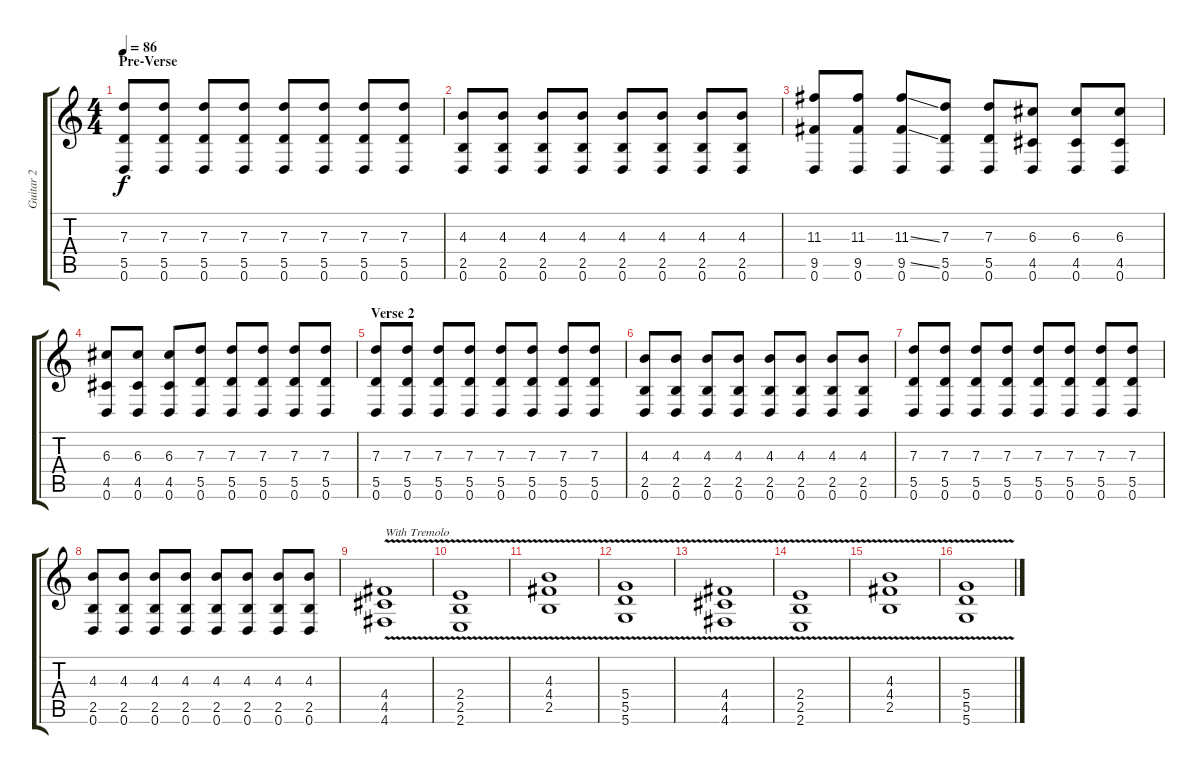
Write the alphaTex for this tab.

\track ("Guitar 2" "Guitar 2") {instrument electricguitarjazz}
\staff {score tabs}
\tuning (E4 B3 G3 D3 A2 D2) {hide}
\ts (4 4)
\section ("" "Pre-Verse")
\tempo 86
\clef g2
\ks c
(7.3 5.5 0.6).8{dy f instrument electricguitarjazz} (7.3 5.5 0.6).8 (7.3 5.5 0.6).8 (7.3 5.5 0.6).8 (7.3 5.5 0.6).8 (7.3 5.5 0.6).8 (7.3 5.5 0.6).8 (7.3 5.5 0.6).8 |
(4.3 2.5 0.6).8 (4.3 2.5 0.6).8 (4.3 2.5 0.6).8 (4.3 2.5 0.6).8 (4.3 2.5 0.6).8 (4.3 2.5 0.6).8 (4.3 2.5 0.6).8 (4.3 2.5 0.6).8 |
(11.3 9.5 0.6).8 (11.3 9.5 0.6).8 (11.3{ss} 9.5{ss} 0.6).8 (7.3 5.5 0.6).8 (7.3 5.5 0.6).8 (6.3 4.5 0.6).8 (6.3 4.5 0.6).8 (6.3 4.5 0.6).8 |
(6.3 4.5 0.6).8 (6.3 4.5 0.6).8 (6.3 4.5 0.6).8 (7.3 5.5 0.6).8 (7.3 5.5 0.6).8 (7.3 5.5 0.6).8 (7.3 5.5 0.6).8 (7.3 5.5 0.6).8 |
\section ("" "Verse 2")
(7.3 5.5 0.6).8 (7.3 5.5 0.6).8 (7.3 5.5 0.6).8 (7.3 5.5 0.6).8 (7.3 5.5 0.6).8 (7.3 5.5 0.6).8 (7.3 5.5 0.6).8 (7.3 5.5 0.6).8 |
(4.3 2.5 0.6).8 (4.3 2.5 0.6).8 (4.3 2.5 0.6).8 (4.3 2.5 0.6).8 (4.3 2.5 0.6).8 (4.3 2.5 0.6).8 (4.3 2.5 0.6).8 (4.3 2.5 0.6).8 |
(7.3 5.5 0.6).8 (7.3 5.5 0.6).8 (7.3 5.5 0.6).8 (7.3 5.5 0.6).8 (7.3 5.5 0.6).8 (7.3 5.5 0.6).8 (7.3 5.5 0.6).8 (7.3 5.5 0.6).8 |
(4.3 2.5 0.6).8 (4.3 2.5 0.6).8 (4.3 2.5 0.6).8 (4.3 2.5 0.6).8 (4.3 2.5 0.6).8 (4.3 2.5 0.6).8 (4.3 2.5 0.6).8 (4.3 2.5 0.6).8 |
(4.4{v} 4.5 4.6).1{txt "With Tremolo" instrument overdrivenguitar} |
(2.4{v} 2.5 2.6).1{instrument overdrivenguitar} |
(4.3 4.4{v} 2.5).1{instrument overdrivenguitar} |
(5.4{v} 5.5 5.6).1{instrument overdrivenguitar} |
(4.4{v} 4.5 4.6).1{instrument overdrivenguitar} |
(2.4{v} 2.5 2.6).1{instrument overdrivenguitar} |
(4.3 4.4{v} 2.5).1{instrument overdrivenguitar} |
(5.4{v} 5.5 5.6).1{instrument overdrivenguitar}
